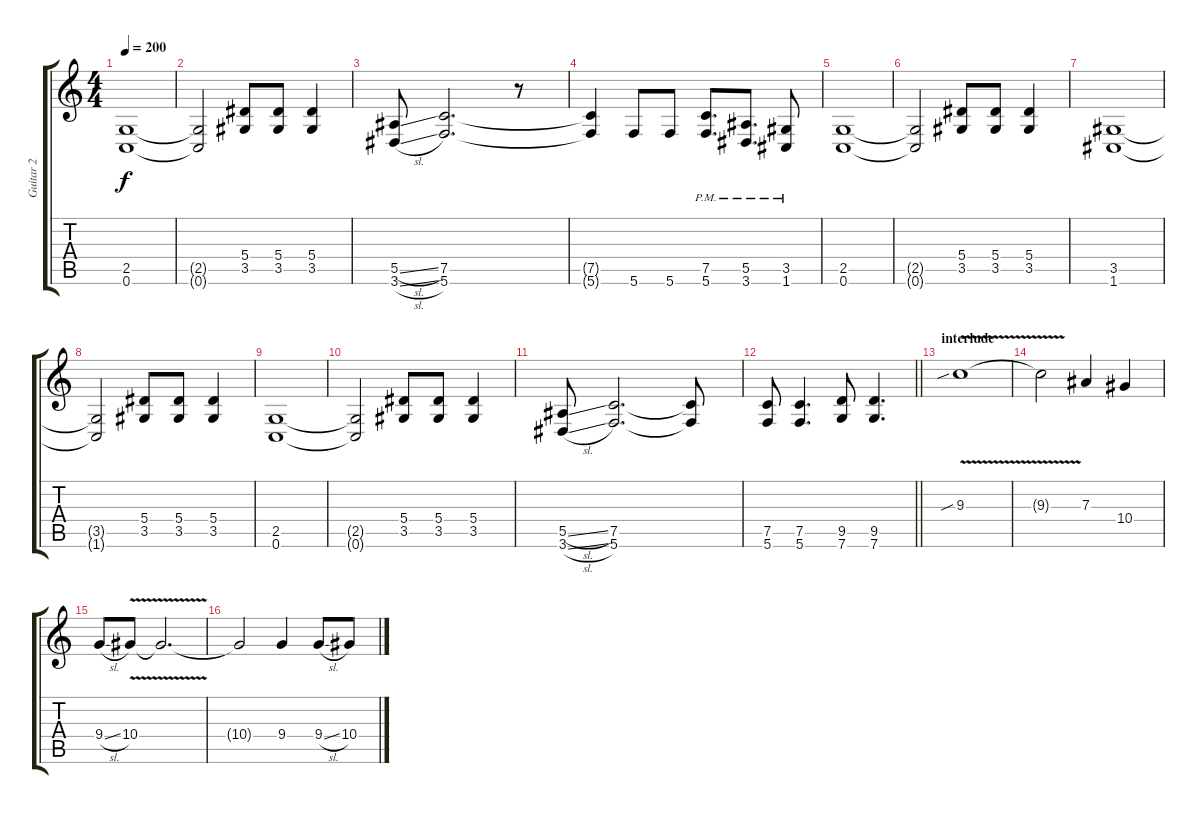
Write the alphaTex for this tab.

\track ("Guitar 2" "Guitar 2") {instrument distortionguitar}
\staff {score tabs}
\tuning (C4 G3 Eb3 Bb2 F2 C2) {hide}
\ts (4 4)
\tempo 200
\clef g2
\ks c
(2.5 0.6).1{dy f} |
(2.5{t} 0.6{t}).2 (5.4 3.5).8 (5.4 3.5).8 (5.4 3.5).4 |
(5.5{sl} 3.6{sl}).8 (7.5 5.6).2{d} r.8 |
(7.5{t} 5.6{t}).4 5.6.8 5.6.8 (7.5{pm} 5.6{pm}).8{d} (5.5{pm} 3.6{pm}).8{d} (3.5{pm} 1.6{pm}).8 |
(2.5 0.6).1 |
(2.5{t} 0.6{t}).2 (5.4 3.5).8 (5.4 3.5).8 (5.4 3.5).4 |
(3.5 1.6).1 |
(3.5{t} 1.6{t}).2 (5.4 3.5).8 (5.4 3.5).8 (5.4 3.5).4 |
(2.5 0.6).1 |
(2.5{t} 0.6{t}).2 (5.4 3.5).8 (5.4 3.5).8 (5.4 3.5).4 |
(5.5{sl} 3.6{sl}).8 (7.5 5.6).2{d} (7.5{t} 5.6{t}).8 |
\barLineRight lightlight
(7.5 5.6).8 (7.5 5.6).4{d} (9.5 7.6).8 (9.5 7.6).4{d} |
\section ("" "interlude")
9.3{v sib}.1 |
9.3{t}.2 7.3.4 10.4.4 |
9.4{sl}.8 10.4{v}.8 10.4{t}.2{d} |
10.4{t}.2 9.4.4 9.4{sl}.8 10.4{h}.8
